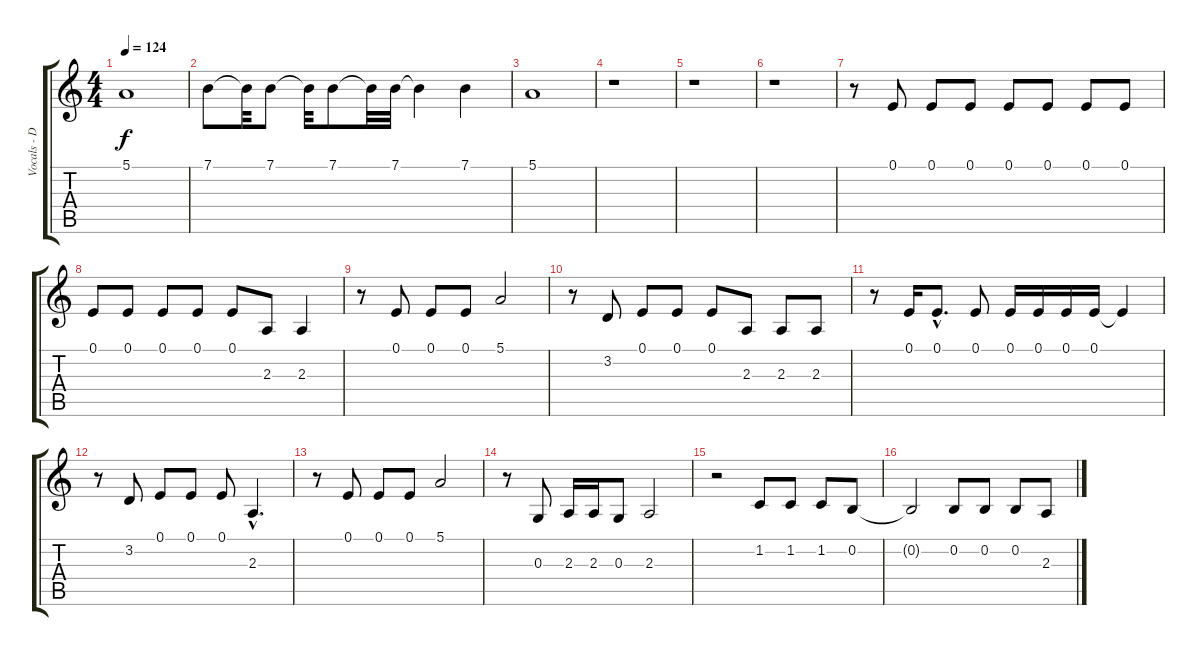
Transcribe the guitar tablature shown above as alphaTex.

\track ("Vocals - David Byrne" "Vocals - D") {instrument oboe}
\staff {score tabs}
\tuning (E4 B3 G3 D3 A2 E2) {hide}
\ts (4 4)
\tempo 124
\clef g2
\ks c
5.1.1{dy f} |
7.1.8 7.1{t}.32 7.1.8 7.1{t}.32 7.1.8 7.1{t}.32 7.1.32 7.1{t}.4 7.1.4 |
5.1.1 |
r.1 |
r.1 |
r.1 |
r.8 0.1.8 0.1.8 0.1.8 0.1.8 0.1.8 0.1.8 0.1.8 |
0.1.8 0.1.8 0.1.8 0.1.8 0.1.8 2.3.8 2.3.4 |
r.8 0.1.8 0.1.8 0.1.8 5.1.2 |
r.8 3.2.8 0.1.8 0.1.8 0.1.8 2.3.8 2.3.8 2.3.8 |
r.8 0.1.16 0.1{hac}.8{d} 0.1.8 0.1.16 0.1.16 0.1.16 0.1.16 0.1{t}.4 |
r.8 3.2.8 0.1.8 0.1.8 0.1.8 2.3{hac}.4{d} |
r.8 0.1.8 0.1.8 0.1.8 5.1.2 |
r.8 0.3.8 2.3.16 2.3.16 0.3.8 2.3.2 |
r.2 1.2.8 1.2.8 1.2.8 0.2.8 |
0.2{t}.2 0.2.8 0.2.8 0.2.8 2.3.8
